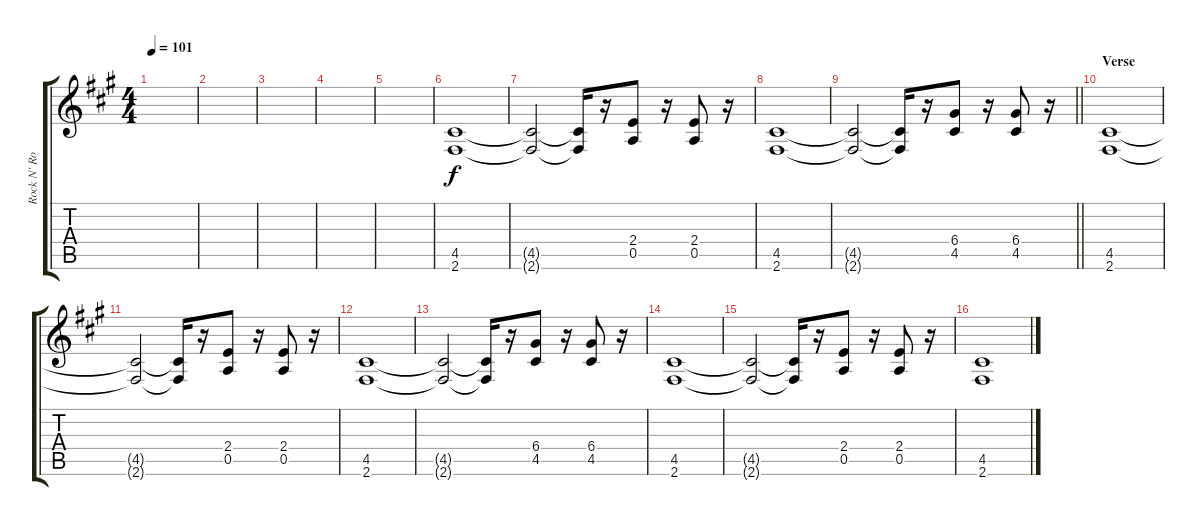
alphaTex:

\track ("Rock N' Rolf" "Rock N' Ro") {instrument distortionguitar}
\staff {score tabs}
\tuning (E4 B3 G3 D3 A2 E2) {hide}
\ts (4 4)
\tempo 101
\clef g2
\ks f#minor
|
|
|
|
|
(4.5 2.6).1 |
(4.5{t} 2.6{t}).2 (4.5{t} 2.6{t}).16 r.16 (2.4 0.5).8 r.16 (2.4 0.5).8 r.16 |
(4.5 2.6).1 |
\barLineRight lightlight
(4.5{t} 2.6{t}).2 (4.5{t} 2.6{t}).16 r.16 (6.4 4.5).8 r.16 (6.4 4.5).8 r.16 |
\section ("" "Verse")
(4.5 2.6).1 |
(4.5{t} 2.6{t}).2 (4.5{t} 2.6{t}).16 r.16 (2.4 0.5).8 r.16 (2.4 0.5).8 r.16 |
(4.5 2.6).1 |
(4.5{t} 2.6{t}).2 (4.5{t} 2.6{t}).16 r.16 (6.4 4.5).8 r.16 (6.4 4.5).8 r.16 |
(4.5 2.6).1 |
(4.5{t} 2.6{t}).2 (4.5{t} 2.6{t}).16 r.16 (2.4 0.5).8 r.16 (2.4 0.5).8 r.16 |
(4.5 2.6).1
